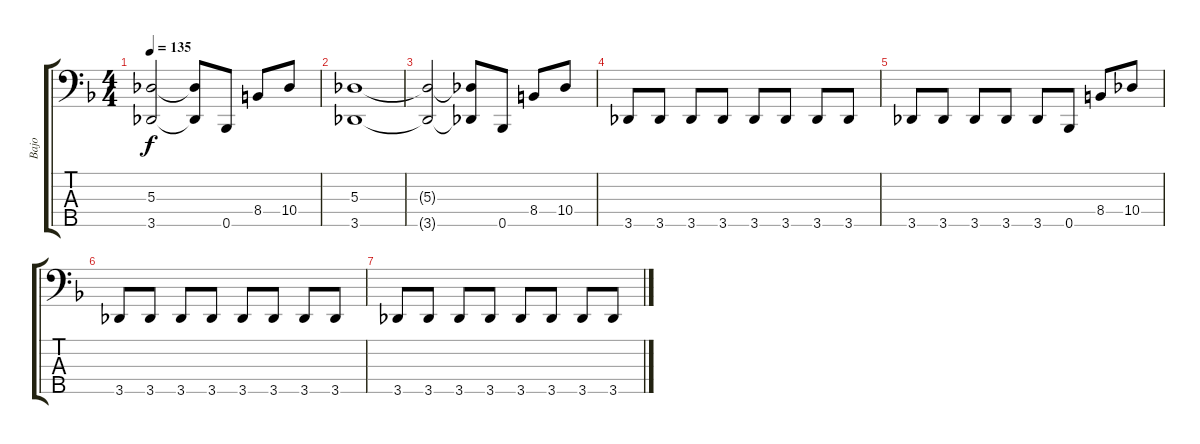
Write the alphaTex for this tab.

\track ("Bajo" "Bajo") {instrument electricbasspick}
\staff {score tabs}
\tuning (Gb2 Db2 Ab1 Eb1 Bb0) {hide}
\ts (4 4)
\tempo 135
\clef f4
\ks dminor
(5.3{t} 3.5{t}).2{dy f} (5.3{t} 3.5{t}).8 0.5.8 8.4.8 10.4.8 |
(5.3 3.5).1 |
(5.3{t} 3.5{t}).2 (5.3{t} 3.5{t}).8 0.5.8 8.4.8 10.4.8 |
3.5.8 3.5.8 3.5.8 3.5.8 3.5.8 3.5.8 3.5.8 3.5.8 |
3.5.8 3.5.8 3.5.8 3.5.8 3.5.8 0.5.8 8.4.8 10.4.8 |
3.5.8 3.5.8 3.5.8 3.5.8 3.5.8 3.5.8 3.5.8 3.5.8 |
3.5.8 3.5.8 3.5.8 3.5.8 3.5.8 3.5.8 3.5.8 3.5.8
